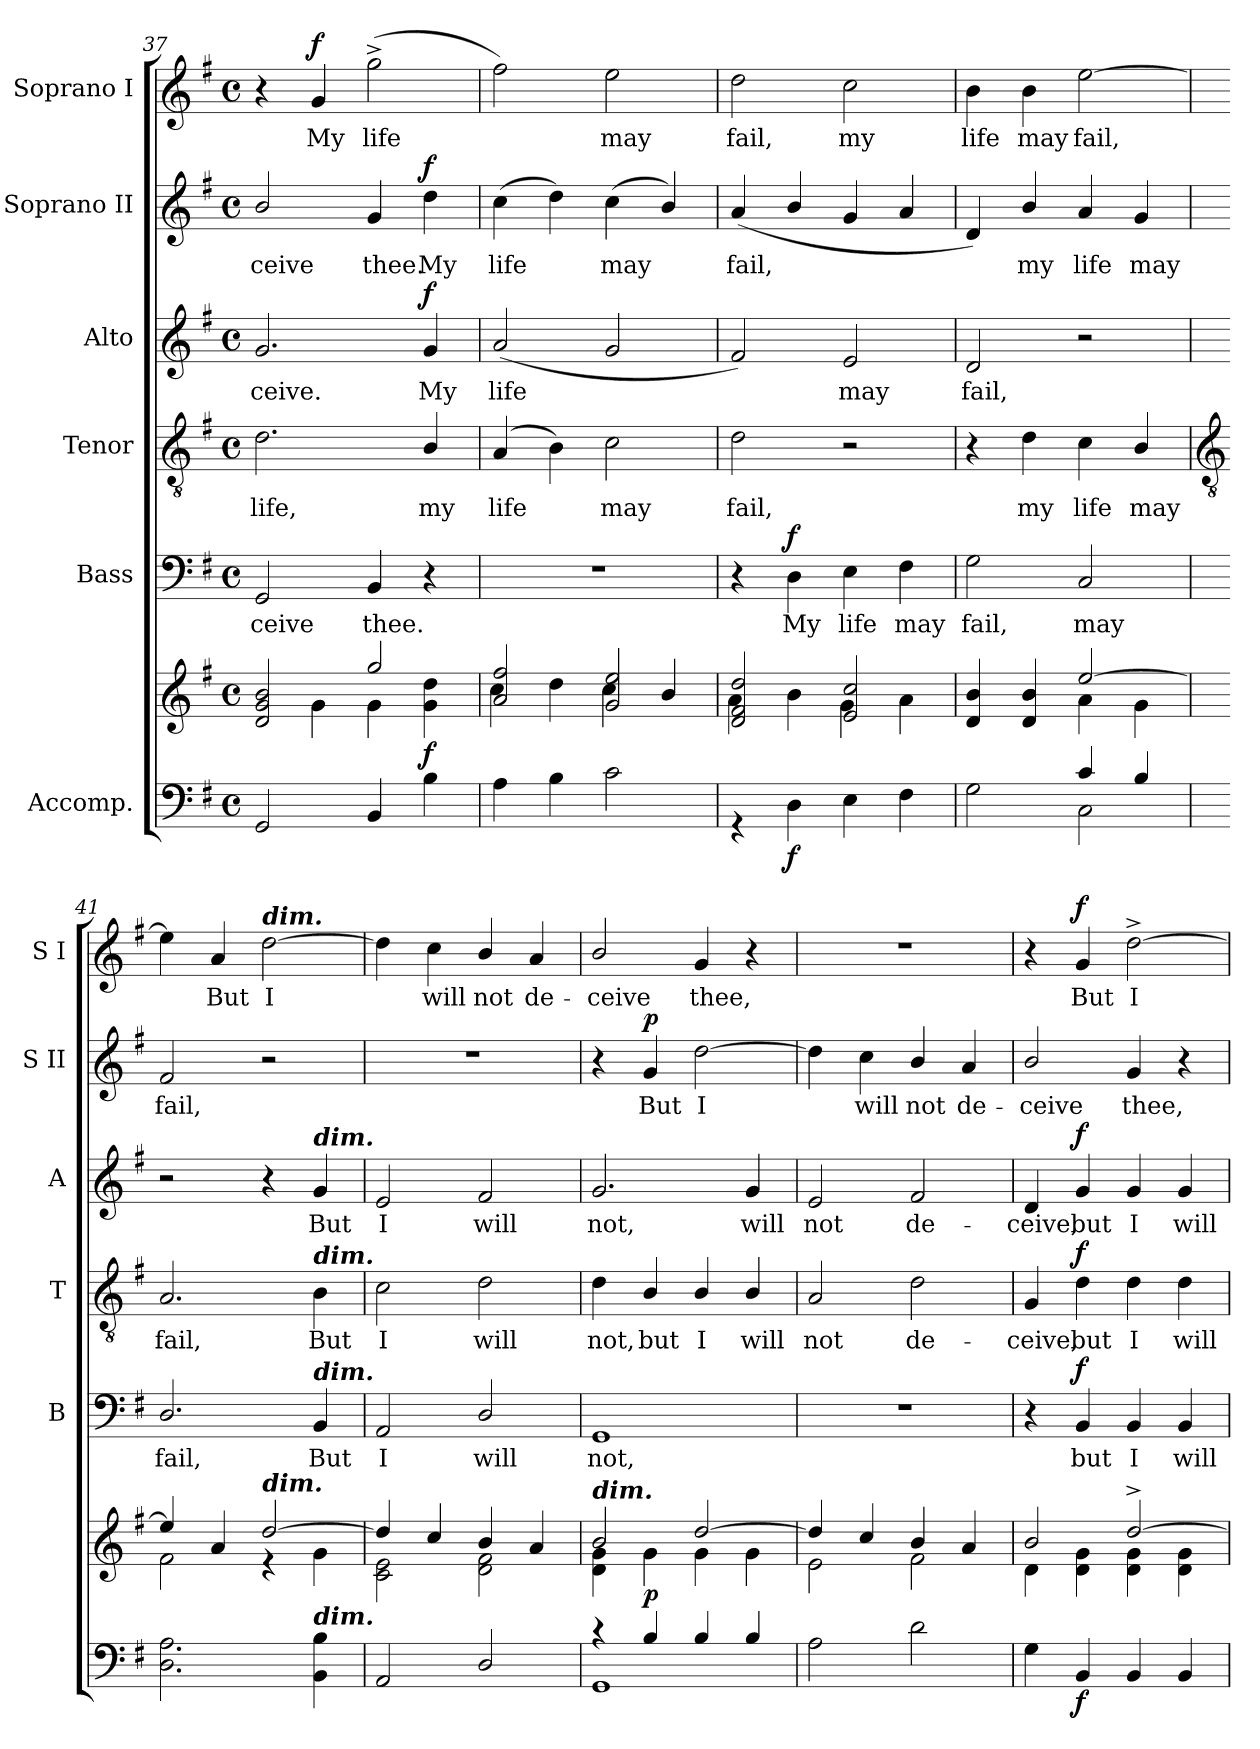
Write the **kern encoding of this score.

**kern	**kern	**dynam	**kern	**text	**dynam	**kern	**text	**dynam	**kern	**text	**dynam	**kern	**text	**dynam	**kern	**text	**dynam
*part6	*part6	*part6	*part5	*part5	*part5	*part4	*part4	*part4	*part3	*part3	*part3	*part2	*part2	*part2	*part1	*part1	*part1
*staff7	*staff6	*staff6/7	*staff5	*staff5	*staff5	*staff4	*staff4	*staff4	*staff3	*staff3	*staff3	*staff2	*staff2	*staff2	*staff1	*staff1	*staff1
*I"Accomp.	*	*	*I"Bass	*	*	*I"Tenor	*	*	*I"Alto	*	*	*I"Soprano II	*	*	*I"Soprano I	*	*
*	*	*	*I'B	*	*	*I'T	*	*	*I'A	*	*	*I'S II	*	*	*I'S I	*	*
*clefF4	*clefG2	*	*clefF4	*	*	*clefGv2	*	*	*clefG2	*	*	*clefG2	*	*	*clefG2	*	*
*k[f#]	*k[f#]	*	*k[f#]	*	*	*k[f#]	*	*	*k[f#]	*	*	*k[f#]	*	*	*k[f#]	*	*
*G:	*G:	*	*G:	*	*	*G:	*	*	*G:	*	*	*G:	*	*	*G:	*	*
*M4/4	*M4/4	*	*M4/4	*	*	*M4/4	*	*	*M4/4	*	*	*M4/4	*	*	*M4/4	*	*
*met(c)	*met(c)	*	*met(c)	*	*	*met(c)	*	*	*met(c)	*	*	*met(c)	*	*	*met(c)	*	*
=37	=37	=37	=37	=37	=37	=37	=37	=37	=37	=37	=37	=37	=37	=37	=37	=37	=37
*^	*^	*	*	*	*	*	*	*	*	*	*	*	*	*	*	*	*
!	!	!	!	!	!	!LO:LY:b	!	!	!LO:LY:b	!	!	!LO:LY:b	!	!	!LO:LY:b	!	!	!	!
1ryy	2GG/	2d/ 2g/ 2b/	4ryy	.	2GG	-ceive	.	2.d	life,	.	2.g	-ceive.	.	2b/	-ceive	.	4r	.	.
!	!	!	!	!	!	!	!	!	!	!	!	!	!	!	!	!	!	!LO:LY:b	!LO:DY:b
.	.	.	4g\	.	.	.	.	.	.	.	.	.	.	.	.	.	4g	My	f
!	!	!	!	!	!	!LO:LY:b	!	!	!	!	!	!	!	!	!LO:LY:b	!	!	!LO:LY:b	!
.	4BB/	2gg/	4g\	.	4BB	thee.	.	.	.	.	.	.	.	4g	thee.	.	(>2gg^	life	.
!	!	!	!	!LO:DY:b	!	!	!	!	!LO:LY:b	!	!	!LO:LY:b	!LO:DY:b	!	!LO:LY:b	!LO:DY:b	!	!	!
.	4B\	.	4g\ 4dd\	f	4r	.	.	4B/	my	.	4g	My	f	4dd	My	f	.	.	.
=38	=38	=38	=38	=38	=38	=38	=38	=38	=38	=38	=38	=38	=38	=38	=38	=38	=38	=38	=38
!	!	!	!	!	!	!	!	!	!LO:LY:b	!	!	!LO:LY:b	!	!	!LO:LY:b	!	!	!	!
1ryy	4A\	2a/ 2ff#/	4cc\	.	1r	.	.	(<4A	life	.	(<2a	life	.	(>4cc	life	.	2ff#)	.	.
.	4B\	.	4dd\	.	.	.	.	4B)	.	.	.	.	.	4dd)	.	.	.	.	.
!	!	!	!	!	!	!	!	!	!LO:LY:b	!	!	!	!	!	!LO:LY:b	!	!	!LO:LY:b	!
.	2c\	2g/ 2ee/	4cc\	.	.	.	.	2c	may	.	2g	.	.	(<4cc	may	.	2ee	may	.
.	.	.	4b/	.	.	.	.	.	.	.	.	.	.	4b/)	.	.	.	.	.
=39	=39	=39	=39	=39	=39	=39	=39	=39	=39	=39	=39	=39	=39	=39	=39	=39	=39	=39	=39
!	!	!	!	!	!	!	!	!	!LO:LY:b	!	!	!	!	!	!LO:LY:b	!	!	!LO:LY:b	!
1ryy	4r	2d/ 2f#/ 2dd/	4a\	.	4r	.	.	2d	fail,	.	2f#)	.	.	(<4a	fail,	.	2dd	fail,	.
!	!	!	!	!LO:DY:b=2	!	!LO:LY:b	!LO:DY:b	!	!	!	!	!	!	!	!	!	!	!	!
.	4D\	.	4b\	f	4D	My	f	.	.	.	.	.	.	4b/	.	.	.	.	.
!	!	!	!	!	!	!LO:LY:b	!	!	!	!	!	!LO:LY:b	!	!	!	!	!	!LO:LY:b	!
.	4E\	2e/ 2cc/	4g\	.	4E	life	.	2r	.	.	2e	may	.	4g	.	.	2cc	my	.
!	!	!	!	!	!	!LO:LY:b	!	!	!	!	!	!	!	!	!	!	!	!	!
.	4F#\	.	4a\	.	4F#	may	.	.	.	.	.	.	.	4a	.	.	.	.	.
=40	=40	=40	=40	=40	=40	=40	=40	=40	=40	=40	=40	=40	=40	=40	=40	=40	=40	=40	=40
!	!	!	!	!	!	!LO:LY:b	!	!	!	!	!	!LO:LY:b	!	!	!	!	!	!LO:LY:b	!
2ryy	2G\	4d/ 4b/	4ryy	.	2G	fail,	.	4r	.	.	2d	fail,	.	4d)	.	.	4b	life	.
!	!	!	!	!	!	!	!	!	!LO:LY:b	!	!	!	!	!	!LO:LY:b	!	!	!LO:LY:b	!
.	.	4d/ 4b/	4b/	.	.	.	.	4d	my	.	.	.	.	4b/	my	.	4b	may	.
!	!	!	!	!	!	!LO:LY:b	!	!	!LO:LY:b	!	!	!	!	!	!LO:LY:b	!	!	!LO:LY:b	!
4c/	2C\	[2ee/	4a\	.	2C	may	.	4c	life	.	2r	.	.	4a	life	.	[2ee	fail,	.
!	!	!	!	!	!	!	!	!	!LO:LY:b	!	!	!	!	!	!LO:LY:b	!	!	!	!
4B/	.	.	4g\	.	.	.	.	4B/	may	.	.	.	.	4g	may	.	.	.	.
!!LO:LB:g=z
=41	=41	=41	=41	=41	=41	=41	=41	=41	=41	=41	=41	=41	=41	=41	=41	=41	=41	=41	=41
*	*	*	*	*	*	*	*	*clefGv2	*	*	*	*	*	*	*	*	*	*	*
!	!	!	!	!	!	!LO:LY:b	!	!	!LO:LY:b	!	!	!	!	!	!LO:LY:b	!	!	!	!
1ryy	2.D\ 2.A\	4ee/]	2f#\	.	2.D/	fail,	.	2.A	fail,	.	2r	.	.	2f#	fail,	.	4ee]	.	.
!	!	!	!	!	!	!	!	!	!	!	!	!	!	!	!	!	!	!LO:LY:b	!
.	.	4a/	.	.	.	.	.	.	.	.	.	.	.	.	.	.	4a	But	.
!	!	!	!	!	!	!	!	!	!	!	!	!	!	!	!	!	!LO:TX:a:Bi:t=dim.	!	!
!	!	!LO:TX:a:Bi:t=dim.	!	!	!	!	!	!	!	!	!	!	!	!	!	!	!	!	!
!	!	!	!	!	!	!	!	!	!	!	!	!	!	!	!	!	!	!LO:LY:b	!
.	.	[2dd/	4r	.	.	.	.	.	.	.	4r	.	.	2r	.	.	[2dd	I	.
!	!	!	!	!	!	!	!	!	!	!	!LO:TX:a:Bi:t=dim.	!	!	!	!	!	!	!	!
!	!	!	!	!	!	!	!	!LO:TX:a:Bi:t=dim.	!	!	!	!	!	!	!	!	!	!	!
!	!	!	!	!	!LO:TX:a:Bi:t=dim.	!	!	!	!	!	!	!	!	!	!	!	!	!	!
!	!LO:TX:a:Bi:t=dim.	!	!	!	!	!	!	!	!	!	!	!	!	!	!	!	!	!	!
!	!	!	!	!	!	!LO:LY:b	!	!	!LO:LY:b	!	!	!LO:LY:b	!	!	!	!	!	!	!
.	4BB\ 4B\	.	4g\	.	4BB	But	.	4B	But	.	4g	But	.	.	.	.	.	.	.
=42	=42	=42	=42	=42	=42	=42	=42	=42	=42	=42	=42	=42	=42	=42	=42	=42	=42	=42	=42
!	!	!	!	!	!	!LO:LY:b	!	!	!LO:LY:b	!	!	!LO:LY:b	!	!	!	!	!	!	!
1ryy	2AA/	4dd/]	2c\ 2e\	.	2AA	I	.	2c	I	.	2e	I	.	1r	.	.	4dd]	.	.
!	!	!	!	!	!	!	!	!	!	!	!	!	!	!	!	!	!	!LO:LY:b	!
.	.	4cc/	.	.	.	.	.	.	.	.	.	.	.	.	.	.	4cc	will	.
!	!	!	!	!	!	!LO:LY:b	!	!	!LO:LY:b	!	!	!LO:LY:b	!	!	!	!	!	!LO:LY:b	!
.	2D/	4b/	2d\ 2f#\	.	2D/	will	.	2d	will	.	2f#	will	.	.	.	.	4b/	not	.
!	!	!	!	!	!	!	!	!	!	!	!	!	!	!	!	!	!	!LO:LY:b	!
.	.	4a/	.	.	.	.	.	.	.	.	.	.	.	.	.	.	4a	de-	.
=43	=43	=43	=43	=43	=43	=43	=43	=43	=43	=43	=43	=43	=43	=43	=43	=43	=43	=43	=43
!	!	!LO:TX:a:Bi:t=dim.	!	!	!	!	!	!	!	!	!	!	!	!	!	!	!	!	!
!	!	!	!	!	!	!LO:LY:b	!	!	!LO:LY:b	!	!	!LO:LY:b	!	!	!	!	!	!LO:LY:b	!
4r	1GG\	2b/	4d\ 4g\	.	1GG	not,	.	4d	not,	.	2.g	not,	.	4r	.	.	2b/	-ceive	.
!	!	!	!	!LO:DY:b	!	!	!	!	!LO:LY:b	!	!	!	!	!	!LO:LY:b	!LO:DY:b	!	!	!
4B/	.	.	4g\	p	.	.	.	4B/	but	.	.	.	.	4g	But	p	.	.	.
!	!	!	!	!	!	!	!	!	!LO:LY:b	!	!	!	!	!	!LO:LY:b	!	!	!LO:LY:b	!
4B/	.	[2dd/	4g\	.	.	.	.	4B/	I	.	.	.	.	[2dd	I	.	4g	thee,	.
!	!	!	!	!	!	!	!	!	!LO:LY:b	!	!	!LO:LY:b	!	!	!	!	!	!	!
4B/	.	.	4g\	.	.	.	.	4B/	will	.	4g	will	.	.	.	.	4r	.	.
=44	=44	=44	=44	=44	=44	=44	=44	=44	=44	=44	=44	=44	=44	=44	=44	=44	=44	=44	=44
!	!	!	!	!	!	!	!	!	!LO:LY:b	!	!	!LO:LY:b	!	!	!	!	!	!	!
2A\	1ryy	4dd/]	2e\	.	1r	.	.	2A	not	.	2e	not	.	4dd]	.	.	1r	.	.
!	!	!	!	!	!	!	!	!	!	!	!	!	!	!	!LO:LY:b	!	!	!	!
.	.	4cc/	.	.	.	.	.	.	.	.	.	.	.	4cc	will	.	.	.	.
!	!	!	!	!	!	!	!	!	!LO:LY:b	!	!	!LO:LY:b	!	!	!LO:LY:b	!	!	!	!
2d\	.	4b/	2f#\	.	.	.	.	2d	de-	.	2f#	de-	.	4b/	not	.	.	.	.
!	!	!	!	!	!	!	!	!	!	!	!	!	!	!	!LO:LY:b	!	!	!	!
.	.	4a/	.	.	.	.	.	.	.	.	.	.	.	4a	de-	.	.	.	.
=45	=45	=45	=45	=45	=45	=45	=45	=45	=45	=45	=45	=45	=45	=45	=45	=45	=45	=45	=45
!	!	!	!	!	!	!	!	!	!LO:LY:b	!	!	!LO:LY:b	!	!	!LO:LY:b	!	!	!	!
4G\	4ryy	2b/	4d\	.	4r	.	.	4G	-ceive,	.	4d	-ceive,	.	2b/	-ceive	.	4r	.	.
!	!	!	!	!LO:DY:b=2	!	!LO:LY:b	!LO:DY:b	!	!LO:LY:b	!LO:DY:b	!	!LO:LY:b	!LO:DY:b	!	!	!	!	!LO:LY:b	!LO:DY:b
2.ryy	4BB/	.	4d\ 4g\	f	4BB	but	f	4d	but	f	4g	but	f	.	.	.	4g	But	f
!	!	!	!	!	!	!LO:LY:b	!	!	!LO:LY:b	!	!	!LO:LY:b	!	!	!LO:LY:b	!	!	!LO:LY:b	!
.	4BB/	[2dd^/	4d\ 4g\	.	4BB	I	.	4d	I	.	4g	I	.	4g	thee,	.	[2dd^	I	.
!	!	!	!	!	!	!LO:LY:b	!	!	!LO:LY:b	!	!	!LO:LY:b	!	!	!	!	!	!	!
.	4BB/	.	4d\ 4g\	.	4BB	will	.	4d	will	.	4g	will	.	4r	.	.	.	.	.
*v	*v	*	*	*	*	*	*	*	*	*	*	*	*	*	*	*	*	*	*
*	*v	*v	*	*	*	*	*	*	*	*	*	*	*	*	*	*	*	*
=	=	=	=	=	=	=	=	=	=	=	=	=	=	=	=	=	=
*-	*-	*-	*-	*-	*-	*-	*-	*-	*-	*-	*-	*-	*-	*-	*-	*-	*-
